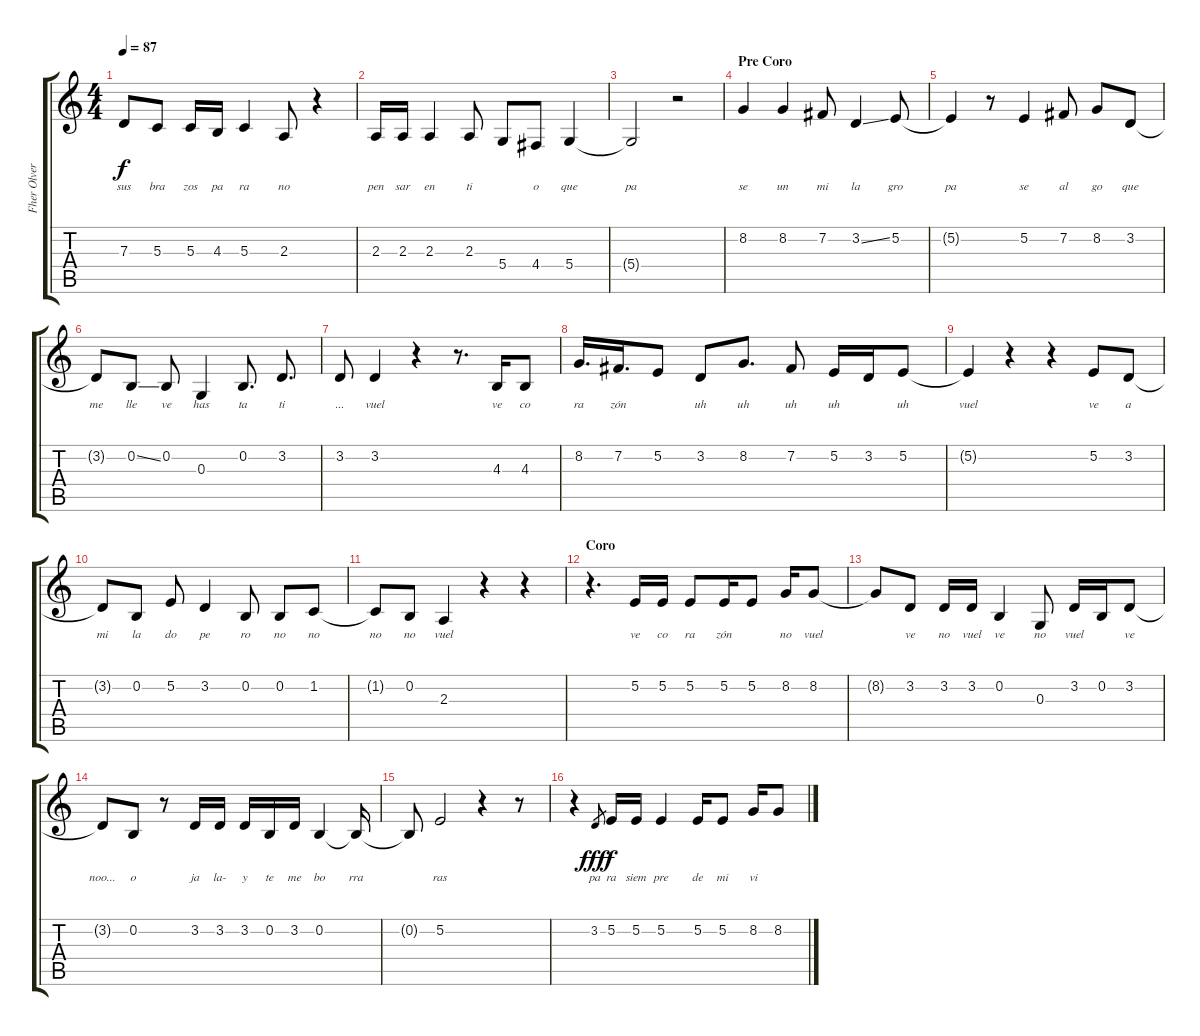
\track ("Fher Olvera (Voz)" "Fher Olver") {instrument violin}
\staff {score tabs}
\tuning (E4 B3 G3 D3 A2 E2) {hide}
\ts (4 4)
\tempo 87
\clef g2
\ks c
7.3.8{lyrics (0 "sus") lyrics (1 "") lyrics (2 "") lyrics (3 "") lyrics (4 "") dy f} 5.3.8{lyrics (0 "bra") lyrics (1 "") lyrics (2 "") lyrics (3 "") lyrics (4 "")} 5.3.16{lyrics (0 "zos") lyrics (1 "") lyrics (2 "") lyrics (3 "") lyrics (4 "")} 4.3.16{lyrics (0 "pa") lyrics (1 "") lyrics (2 "") lyrics (3 "") lyrics (4 "")} 5.3.4{lyrics (0 "ra") lyrics (1 "") lyrics (2 "") lyrics (3 "") lyrics (4 "")} 2.3.8{lyrics (0 "no") lyrics (1 "") lyrics (2 "") lyrics (3 "") lyrics (4 "")} r.4 |
2.3.16{lyrics (0 "pen") lyrics (1 "") lyrics (2 "") lyrics (3 "") lyrics (4 "")} 2.3.16{lyrics (0 "sar") lyrics (1 "") lyrics (2 "") lyrics (3 "") lyrics (4 "")} 2.3.4{lyrics (0 "en") lyrics (1 "") lyrics (2 "") lyrics (3 "") lyrics (4 "")} 2.3.8{lyrics (0 "ti") lyrics (1 "") lyrics (2 "") lyrics (3 "") lyrics (4 "")} 5.4.8{lyrics (0 "") lyrics (1 "") lyrics (2 "") lyrics (3 "") lyrics (4 "")} 4.4.8{lyrics (0 "o") lyrics (1 "") lyrics (2 "") lyrics (3 "") lyrics (4 "")} 5.4.4{lyrics (0 "que") lyrics (1 "") lyrics (2 "") lyrics (3 "") lyrics (4 "")} |
5.4{t}.2{lyrics (0 "pa") lyrics (1 "") lyrics (2 "") lyrics (3 "") lyrics (4 "")} r.2 |
\section ("" "Pre Coro")
8.2.4{lyrics (0 "se") lyrics (1 "") lyrics (2 "") lyrics (3 "") lyrics (4 "")} 8.2.4{lyrics (0 "un") lyrics (1 "") lyrics (2 "") lyrics (3 "") lyrics (4 "")} 7.2.8{lyrics (0 "mi") lyrics (1 "") lyrics (2 "") lyrics (3 "") lyrics (4 "")} 3.2{ss}.4{lyrics (0 "la") lyrics (1 "") lyrics (2 "") lyrics (3 "") lyrics (4 "")} 5.2.8{lyrics (0 "gro") lyrics (1 "") lyrics (2 "") lyrics (3 "") lyrics (4 "")} |
5.2{t}.4{lyrics (0 "pa") lyrics (1 "") lyrics (2 "") lyrics (3 "") lyrics (4 "")} r.8 5.2.4{lyrics (0 "se") lyrics (1 "") lyrics (2 "") lyrics (3 "") lyrics (4 "")} 7.2.8{lyrics (0 "al") lyrics (1 "") lyrics (2 "") lyrics (3 "") lyrics (4 "")} 8.2.8{lyrics (0 "go") lyrics (1 "") lyrics (2 "") lyrics (3 "") lyrics (4 "")} 3.2.8{lyrics (0 "que") lyrics (1 "") lyrics (2 "") lyrics (3 "") lyrics (4 "")} |
3.2{t}.8{lyrics (0 "me") lyrics (1 "") lyrics (2 "") lyrics (3 "") lyrics (4 "")} 0.2{ss}.8{lyrics (0 "lle") lyrics (1 "") lyrics (2 "") lyrics (3 "") lyrics (4 "")} 0.2.8{lyrics (0 "ve") lyrics (1 "") lyrics (2 "") lyrics (3 "") lyrics (4 "")} 0.3.4{lyrics (0 "has") lyrics (1 "") lyrics (2 "") lyrics (3 "") lyrics (4 "")} 0.2.8{d lyrics (0 "ta") lyrics (1 "") lyrics (2 "") lyrics (3 "") lyrics (4 "")} 3.2.8{d lyrics (0 "ti") lyrics (1 "") lyrics (2 "") lyrics (3 "") lyrics (4 "")} |
3.2.8{lyrics (0 "...") lyrics (1 "") lyrics (2 "") lyrics (3 "") lyrics (4 "")} 3.2.4{lyrics (0 "vuel") lyrics (1 "") lyrics (2 "") lyrics (3 "") lyrics (4 "")} r.4 r.8{d} 4.3.16{lyrics (0 "ve") lyrics (1 "") lyrics (2 "") lyrics (3 "") lyrics (4 "")} 4.3.8{lyrics (0 "co") lyrics (1 "") lyrics (2 "") lyrics (3 "") lyrics (4 "")} |
8.2.16{d lyrics (0 "ra") lyrics (1 "") lyrics (2 "") lyrics (3 "") lyrics (4 "")} 7.2.16{d lyrics (0 "zón") lyrics (1 "") lyrics (2 "") lyrics (3 "") lyrics (4 "")} 5.2.8{lyrics (0 "") lyrics (1 "") lyrics (2 "") lyrics (3 "") lyrics (4 "")} 3.2.8{lyrics (0 "uh") lyrics (1 "") lyrics (2 "") lyrics (3 "") lyrics (4 "")} 8.2.8{d lyrics (0 "uh") lyrics (1 "") lyrics (2 "") lyrics (3 "") lyrics (4 "")} 7.2.8{lyrics (0 "uh") lyrics (1 "") lyrics (2 "") lyrics (3 "") lyrics (4 "")} 5.2.16{lyrics (0 "uh") lyrics (1 "") lyrics (2 "") lyrics (3 "") lyrics (4 "")} 3.2.16{lyrics (0 "") lyrics (1 "") lyrics (2 "") lyrics (3 "") lyrics (4 "")} 5.2.8{lyrics (0 "uh") lyrics (1 "") lyrics (2 "") lyrics (3 "") lyrics (4 "")} |
5.2{t}.4{lyrics (0 "vuel") lyrics (1 "") lyrics (2 "") lyrics (3 "") lyrics (4 "")} r.4 r.4 5.2.8{lyrics (0 "ve") lyrics (1 "") lyrics (2 "") lyrics (3 "") lyrics (4 "")} 3.2.8{lyrics (0 "a") lyrics (1 "") lyrics (2 "") lyrics (3 "") lyrics (4 "")} |
3.2{t}.8{lyrics (0 "mi") lyrics (1 "") lyrics (2 "") lyrics (3 "") lyrics (4 "")} 0.2.8{lyrics (0 "la") lyrics (1 "") lyrics (2 "") lyrics (3 "") lyrics (4 "")} 5.2.8{lyrics (0 "do") lyrics (1 "") lyrics (2 "") lyrics (3 "") lyrics (4 "")} 3.2.4{lyrics (0 "pe") lyrics (1 "") lyrics (2 "") lyrics (3 "") lyrics (4 "")} 0.2.8{lyrics (0 "ro") lyrics (1 "") lyrics (2 "") lyrics (3 "") lyrics (4 "")} 0.2.8{lyrics (0 "no") lyrics (1 "") lyrics (2 "") lyrics (3 "") lyrics (4 "")} 1.2.8{lyrics (0 "no") lyrics (1 "") lyrics (2 "") lyrics (3 "") lyrics (4 "")} |
1.2{t}.8{lyrics (0 "no") lyrics (1 "") lyrics (2 "") lyrics (3 "") lyrics (4 "")} 0.2.8{lyrics (0 "no") lyrics (1 "") lyrics (2 "") lyrics (3 "") lyrics (4 "")} 2.3.4{lyrics (0 "vuel") lyrics (1 "") lyrics (2 "") lyrics (3 "") lyrics (4 "")} r.4 r.4 |
\section ("" "Coro")
r.4{d} 5.2.16{lyrics (0 "ve") lyrics (1 "") lyrics (2 "") lyrics (3 "") lyrics (4 "")} 5.2.16{lyrics (0 "co") lyrics (1 "") lyrics (2 "") lyrics (3 "") lyrics (4 "")} 5.2.8{lyrics (0 "ra") lyrics (1 "") lyrics (2 "") lyrics (3 "") lyrics (4 "")} 5.2.16{lyrics (0 "zón") lyrics (1 "") lyrics (2 "") lyrics (3 "") lyrics (4 "")} 5.2.8{lyrics (0 "") lyrics (1 "") lyrics (2 "") lyrics (3 "") lyrics (4 "")} 8.2.16{lyrics (0 "no") lyrics (1 "") lyrics (2 "") lyrics (3 "") lyrics (4 "")} 8.2.8{lyrics (0 "vuel") lyrics (1 "") lyrics (2 "") lyrics (3 "") lyrics (4 "")} |
8.2{t}.8{lyrics (0 "") lyrics (1 "") lyrics (2 "") lyrics (3 "") lyrics (4 "")} 3.2.8{lyrics (0 "ve") lyrics (1 "") lyrics (2 "") lyrics (3 "") lyrics (4 "")} 3.2.16{lyrics (0 "no") lyrics (1 "") lyrics (2 "") lyrics (3 "") lyrics (4 "")} 3.2.16{lyrics (0 "vuel") lyrics (1 "") lyrics (2 "") lyrics (3 "") lyrics (4 "")} 0.2.4{lyrics (0 "ve") lyrics (1 "") lyrics (2 "") lyrics (3 "") lyrics (4 "")} 0.3.8{lyrics (0 "no") lyrics (1 "") lyrics (2 "") lyrics (3 "") lyrics (4 "")} 3.2.16{lyrics (0 "vuel") lyrics (1 "") lyrics (2 "") lyrics (3 "") lyrics (4 "")} 0.2.16{lyrics (0 "") lyrics (1 "") lyrics (2 "") lyrics (3 "") lyrics (4 "")} 3.2.8{lyrics (0 "ve") lyrics (1 "") lyrics (2 "") lyrics (3 "") lyrics (4 "")} |
3.2{t}.8{lyrics (0 "noo...") lyrics (1 "") lyrics (2 "") lyrics (3 "") lyrics (4 "")} 0.2.8{lyrics (0 "o") lyrics (1 "") lyrics (2 "") lyrics (3 "") lyrics (4 "")} r.8 3.2.16{lyrics (0 "ja") lyrics (1 "") lyrics (2 "") lyrics (3 "") lyrics (4 "")} 3.2.16{lyrics (0 "la-") lyrics (1 "") lyrics (2 "") lyrics (3 "") lyrics (4 "")} 3.2.16{lyrics (0 "y") lyrics (1 "") lyrics (2 "") lyrics (3 "") lyrics (4 "")} 0.2.16{lyrics (0 "te") lyrics (1 "") lyrics (2 "") lyrics (3 "") lyrics (4 "")} 3.2.16{lyrics (0 "me") lyrics (1 "") lyrics (2 "") lyrics (3 "") lyrics (4 "")} 0.2.4{lyrics (0 "bo") lyrics (1 "") lyrics (2 "") lyrics (3 "") lyrics (4 "")} 0.2{t}.16{lyrics (0 "rra") lyrics (1 "") lyrics (2 "") lyrics (3 "") lyrics (4 "")} |
0.2{t}.8{lyrics (0 "") lyrics (1 "") lyrics (2 "") lyrics (3 "") lyrics (4 "")} 5.2.2{lyrics (0 "ras") lyrics (1 "") lyrics (2 "") lyrics (3 "") lyrics (4 "")} r.4 r.8 |
r.4 3.2.8{lyrics (0 "pa") lyrics (1 "") lyrics (2 "") lyrics (3 "") lyrics (4 "") gr dy fff} 5.2.16{lyrics (0 "ra") lyrics (1 "") lyrics (2 "") lyrics (3 "") lyrics (4 "") dy f} 5.2.16{lyrics (0 "siem") lyrics (1 "") lyrics (2 "") lyrics (3 "") lyrics (4 "")} 5.2.4{lyrics (0 "pre") lyrics (1 "") lyrics (2 "") lyrics (3 "") lyrics (4 "")} 5.2.16{lyrics (0 "de") lyrics (1 "") lyrics (2 "") lyrics (3 "") lyrics (4 "")} 5.2.8{lyrics (0 "mi") lyrics (1 "") lyrics (2 "") lyrics (3 "") lyrics (4 "")} 8.2.16{lyrics (0 "vi") lyrics (1 "") lyrics (2 "") lyrics (3 "") lyrics (4 "")} 8.2.8{lyrics (0 "") lyrics (1 "") lyrics (2 "") lyrics (3 "") lyrics (4 "")}
